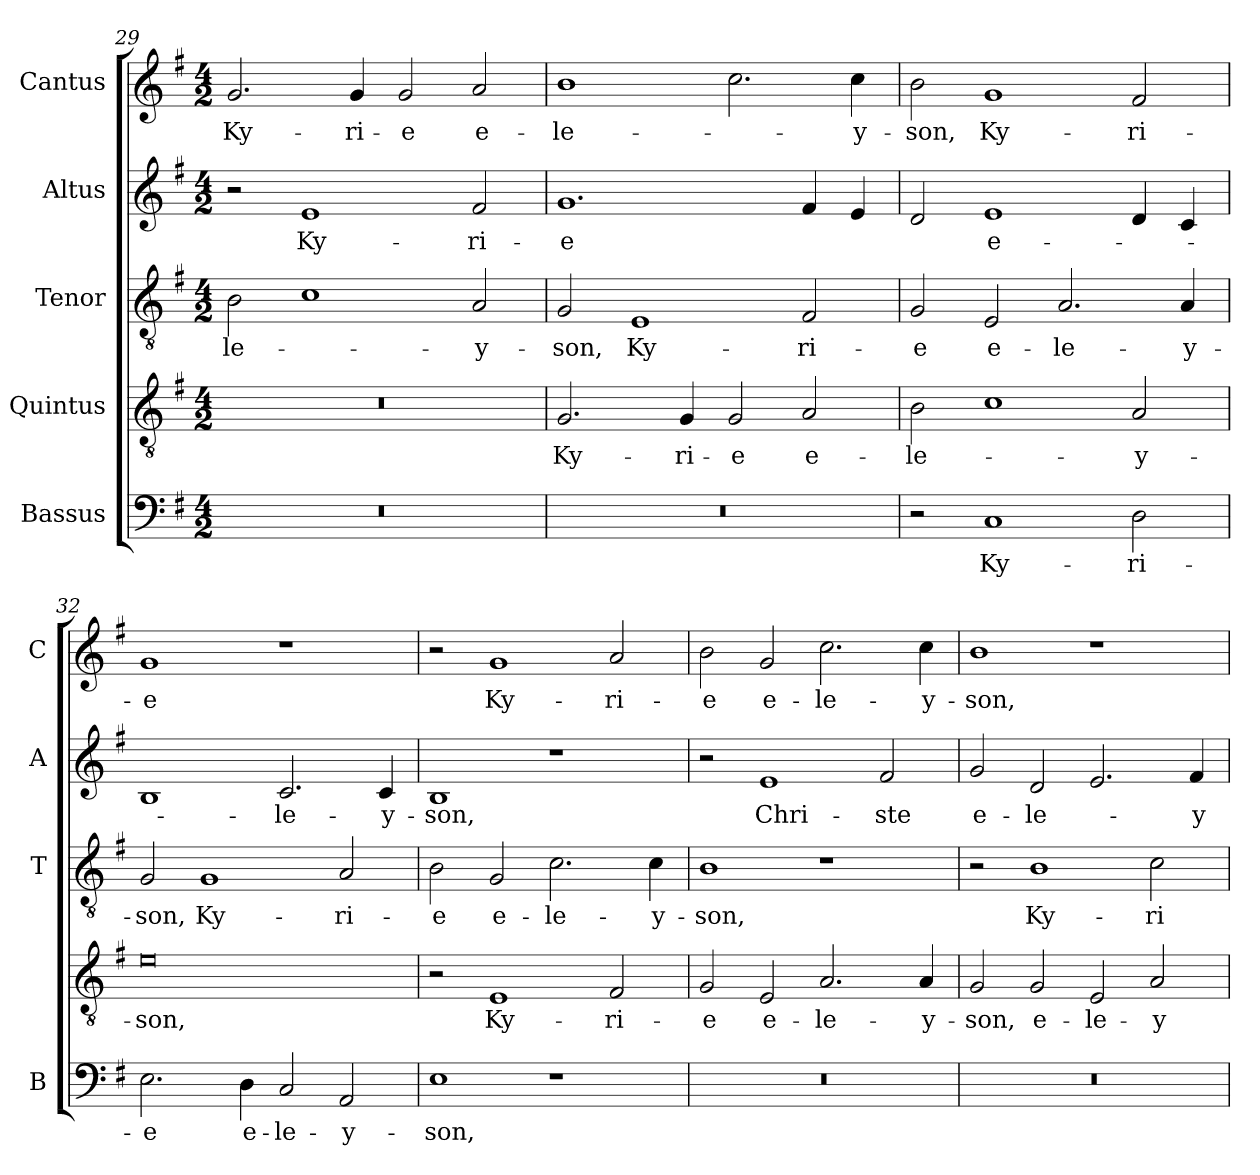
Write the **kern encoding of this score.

**kern	**text	**kern	**text	**kern	**text	**kern	**text	**kern	**text
*part5	*part5	*part4	*part4	*part3	*part3	*part2	*part2	*part1	*part1
*staff5	*staff5	*staff4	*staff4	*staff3	*staff3	*staff2	*staff2	*staff1	*staff1
*I"Bassus	*	*I"Quintus	*	*I"Tenor	*	*I"Altus	*	*I"Cantus	*
*I'B	*	*	*	*I'T	*	*I'A	*	*I'C	*
*clefF4	*	*clefGv2	*	*clefGv2	*	*clefG2	*	*clefG2	*
*k[f#]	*	*k[f#]	*	*k[f#]	*	*k[f#]	*	*k[f#]	*
*G:	*	*G:	*	*G:	*	*G:	*	*G:	*
*M4/2	*	*M4/2	*	*M4/2	*	*M4/2	*	*M4/2	*
=29	=29	=29	=29	=29	=29	=29	=29	=29	=29
!	!	!	!	!	!LO:LY:b	!	!	!	!
!	!	!	!	!	!	!	!	!	!LO:LY:b
0r	.	0r	.	2B\	-le-	2r	.	2.g/	Ky-
!	!	!	!	!	!	!	!LO:LY:b	!	!
.	.	.	.	1c	.	1e	Ky-	.	.
!	!	!	!	!	!	!	!	!	!LO:LY:b
.	.	.	.	.	.	.	.	4g/	-ri-
!	!	!	!	!	!	!	!	!	!LO:LY:b
.	.	.	.	.	.	.	.	2g/	-e
!	!	!	!	!	!LO:LY:b	!	!	!	!
!	!	!	!	!	!	!	!LO:LY:b	!	!
!	!	!	!	!	!	!	!	!	!LO:LY:b
.	.	.	.	2A/	-y-	2f#/	-ri-	2a/	e-
=30	=30	=30	=30	=30	=30	=30	=30	=30	=30
!	!	!	!LO:LY:b	!	!	!	!	!	!
!	!	!	!	!	!LO:LY:b	!	!	!	!
!	!	!	!	!	!	!	!LO:LY:b	!	!
!	!	!	!	!	!	!	!	!	!LO:LY:b
0r	.	2.G/	Ky-	2G/	-son,	1.g	-e	1b	-le-
!	!	!	!	!	!LO:LY:b	!	!	!	!
.	.	.	.	1E	Ky-	.	.	.	.
!	!	!	!LO:LY:b	!	!	!	!	!	!
.	.	4G/	-ri-	.	.	.	.	.	.
!	!	!	!LO:LY:b	!	!	!	!	!	!
.	.	2G/	-e	.	.	.	.	2.cc\	.
!	!	!	!LO:LY:b	!	!	!	!	!	!
!	!	!	!	!	!LO:LY:b	!	!	!	!
.	.	2A/	e-	2F#/	-ri-	4f#/	.	.	.
!	!	!	!	!	!	!	!	!	!LO:LY:b
.	.	.	.	.	.	4e/	.	4cc\	-y-
!!LO:LB:g=z
=31	=31	=31	=31	=31	=31	=31	=31	=31	=31
!	!	!	!LO:LY:b	!	!	!	!	!	!
!	!	!	!	!	!LO:LY:b	!	!	!	!
!	!	!	!	!	!	!	!	!	!LO:LY:b
2r	.	2B\	-le-	2G/	-e	2d/	.	2b\	-son,
!	!LO:LY:b	!	!	!	!	!	!	!	!
!	!	!	!	!	!LO:LY:b	!	!	!	!
!	!	!	!	!	!	!	!LO:LY:b	!	!
!	!	!	!	!	!	!	!	!	!LO:LY:b
1C	Ky-	1c	.	2E/	e-	1e	e-	1g	Ky-
!	!	!	!	!	!LO:LY:b	!	!	!	!
.	.	.	.	2.A/	-le-	.	.	.	.
!	!LO:LY:b	!	!	!	!	!	!	!	!
!	!	!	!LO:LY:b	!	!	!	!	!	!
!	!	!	!	!	!	!	!	!	!LO:LY:b
2D\	-ri-	2A/	-y-	.	.	4d/	.	2f#/	-ri-
!	!	!	!	!	!LO:LY:b	!	!	!	!
.	.	.	.	4A/	-y-	4c/	.	.	.
=32	=32	=32	=32	=32	=32	=32	=32	=32	=32
!	!LO:LY:b	!	!	!	!	!	!	!	!
!	!	!	!LO:LY:b	!	!	!	!	!	!
!	!	!	!	!	!LO:LY:b	!	!	!	!
!	!	!	!	!	!	!	!	!	!LO:LY:b
2.E\	-e	0e	-son,	2G/	-son,	1B	.	1g	-e
!	!	!	!	!	!LO:LY:b	!	!	!	!
.	.	.	.	1G	Ky-	.	.	.	.
!	!LO:LY:b	!	!	!	!	!	!	!	!
4D\	e-	.	.	.	.	.	.	.	.
!	!LO:LY:b	!	!	!	!	!	!	!	!
!	!	!	!	!	!	!	!LO:LY:b	!	!
2C/	-le-	.	.	.	.	2.c/	-le-	1r	.
!	!LO:LY:b	!	!	!	!	!	!	!	!
!	!	!	!	!	!LO:LY:b	!	!	!	!
2AA/	-y-	.	.	2A/	-ri-	.	.	.	.
!	!	!	!	!	!	!	!LO:LY:b	!	!
.	.	.	.	.	.	4c/	-y-	.	.
=33	=33	=33	=33	=33	=33	=33	=33	=33	=33
!	!LO:LY:b	!	!	!	!	!	!	!	!
!	!	!	!	!	!LO:LY:b	!	!	!	!
!	!	!	!	!	!	!	!LO:LY:b	!	!
1E	-son,	2r	.	2B\	-e	1B	-son,	2r	.
!	!	!	!LO:LY:b	!	!	!	!	!	!
!	!	!	!	!	!LO:LY:b	!	!	!	!
!	!	!	!	!	!	!	!	!	!LO:LY:b
.	.	1E	Ky-	2G/	e-	.	.	1g	Ky-
!	!	!	!	!	!LO:LY:b	!	!	!	!
1r	.	.	.	2.c\	-le-	1r	.	.	.
!	!	!	!LO:LY:b	!	!	!	!	!	!
!	!	!	!	!	!	!	!	!	!LO:LY:b
.	.	2F#/	-ri-	.	.	.	.	2a/	-ri-
!	!	!	!	!	!LO:LY:b	!	!	!	!
.	.	.	.	4c\	-y-	.	.	.	.
=34	=34	=34	=34	=34	=34	=34	=34	=34	=34
!	!	!	!LO:LY:b	!	!	!	!	!	!
!	!	!	!	!	!LO:LY:b	!	!	!	!
!	!	!	!	!	!	!	!	!	!LO:LY:b
0r	.	2G/	-e	1B	-son,	2r	.	2b\	-e
!	!	!	!LO:LY:b	!	!	!	!	!	!
!	!	!	!	!	!	!	!LO:LY:b	!	!
!	!	!	!	!	!	!	!	!	!LO:LY:b
.	.	2E/	e-	.	.	1e	Chri-	2g/	e-
!	!	!	!LO:LY:b	!	!	!	!	!	!
!	!	!	!	!	!	!	!	!	!LO:LY:b
.	.	2.A/	-le-	1r	.	.	.	2.cc\	-le-
!	!	!	!	!	!	!	!LO:LY:b	!	!
.	.	.	.	.	.	2f#/	-ste	.	.
!	!	!	!LO:LY:b	!	!	!	!	!	!
!	!	!	!	!	!	!	!	!	!LO:LY:b
.	.	4A/	-y-	.	.	.	.	4cc\	-y-
=35	=35	=35	=35	=35	=35	=35	=35	=35	=35
!	!	!	!LO:LY:b	!	!	!	!	!	!
!	!	!	!	!	!	!	!LO:LY:b	!	!
!	!	!	!	!	!	!	!	!	!LO:LY:b
0r	.	2G/	-son,	2r	.	2g/	e-	1b	-son,
!	!	!	!LO:LY:b	!	!	!	!	!	!
!	!	!	!	!	!LO:LY:b	!	!	!	!
!	!	!	!	!	!	!	!LO:LY:b	!	!
.	.	2G/	e-	1B	Ky-	2d/	-le-	.	.
!	!	!	!LO:LY:b	!	!	!	!	!	!
.	.	2E/	-le-	.	.	2.e/	.	1r	.
!	!	!	!LO:LY:b	!	!	!	!	!	!
!	!	!	!	!	!LO:LY:b	!	!	!	!
.	.	2A/	-y-	2c\	-ri-	.	.	.	.
!	!	!	!	!	!	!	!LO:LY:b	!	!
.	.	.	.	.	.	4f#/	-y-	.	.
=	=	=	=	=	=	=	=	=	=
*-	*-	*-	*-	*-	*-	*-	*-	*-	*-
